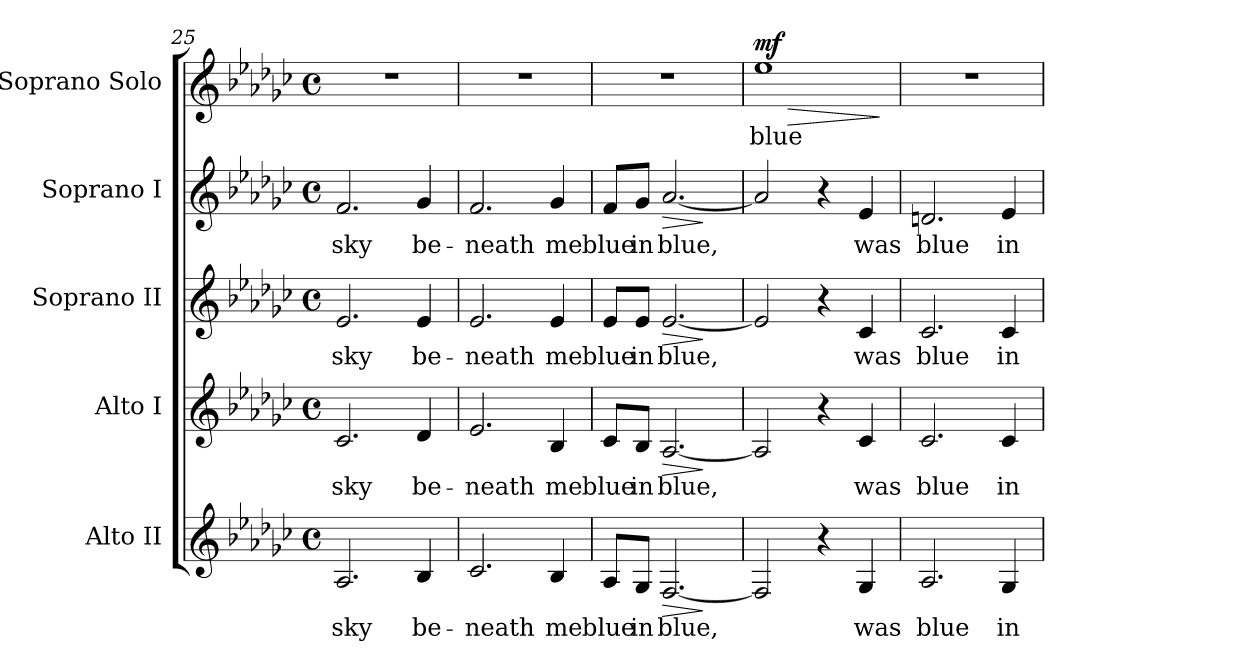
**kern	**text	**dynam	**kern	**text	**dynam	**kern	**text	**dynam	**kern	**text	**dynam	**kern	**text	**dynam
*part5	*part5	*part5	*part4	*part4	*part4	*part3	*part3	*part3	*part2	*part2	*part2	*part1	*part1	*part1
*staff5	*staff5	*staff5	*staff4	*staff4	*staff4	*staff3	*staff3	*staff3	*staff2	*staff2	*staff2	*staff1	*staff1	*staff1
*I"Alto II	*	*	*I"Alto I	*	*	*I"Soprano II	*	*	*I"Soprano I	*	*	*I"Soprano Solo	*	*
*I'A.	*	*	*I'A.	*	*	*I'S.	*	*	*I'S.	*	*	*I'S. Solo	*	*
*clefG2	*	*	*clefG2	*	*	*clefG2	*	*	*clefG2	*	*	*clefG2	*	*
*k[b-e-a-d-g-c-]	*	*	*k[b-e-a-d-g-c-]	*	*	*k[b-e-a-d-g-c-]	*	*	*k[b-e-a-d-g-c-]	*	*	*k[b-e-a-d-g-c-]	*	*
*e-:	*	*	*e-:	*	*	*e-:	*	*	*e-:	*	*	*e-:	*	*
*M4/4	*	*	*M4/4	*	*	*M4/4	*	*	*M4/4	*	*	*M4/4	*	*
*met(c)	*	*	*met(c)	*	*	*met(c)	*	*	*met(c)	*	*	*met(c)	*	*
=25	=25	=25	=25	=25	=25	=25	=25	=25	=25	=25	=25	=25	=25	=25
!	!LO:LY:b:color=#000000	!	!	!	!	!	!	!	!	!	!	!	!	!
!	!	!	!	!LO:LY:b:color=#000000	!	!	!	!	!	!	!	!	!	!
!	!	!	!	!	!	!	!LO:LY:b:color=#000000	!	!	!	!	!	!	!
!	!	!	!	!	!	!	!	!	!	!LO:LY:b:color=#000000	!	!	!	!
2.A-i/	sky	.	2.c-i/	sky	.	2.e-i/	sky	.	2.fi/	sky	.	1r	.	.
!	!LO:LY:b:color=#000000	!	!	!	!	!	!	!	!	!	!	!	!	!
!	!	!	!	!LO:LY:b:color=#000000	!	!	!	!	!	!	!	!	!	!
!	!	!	!	!	!	!	!LO:LY:b:color=#000000	!	!	!	!	!	!	!
!	!	!	!	!	!	!	!	!	!	!LO:LY:b:color=#000000	!	!	!	!
4B-i/	be-	.	4d-i/	be-	.	4e-i/	be-	.	4g-i/	be-	.	.	.	.
=26	=26	=26	=26	=26	=26	=26	=26	=26	=26	=26	=26	=26	=26	=26
!	!LO:LY:b:color=#000000	!	!	!	!	!	!	!	!	!	!	!	!	!
!	!	!	!	!LO:LY:b:color=#000000	!	!	!	!	!	!	!	!	!	!
!	!	!	!	!	!	!	!LO:LY:b:color=#000000	!	!	!	!	!	!	!
!	!	!	!	!	!	!	!	!	!	!LO:LY:b:color=#000000	!	!	!	!
2.c-i/	-neath	.	2.e-i/	-neath	.	2.e-i/	-neath	.	2.fi/	-neath	.	1r	.	.
!	!LO:LY:b:color=#000000	!	!	!	!	!	!	!	!	!	!	!	!	!
!	!	!	!	!LO:LY:b:color=#000000	!	!	!	!	!	!	!	!	!	!
!	!	!	!	!	!	!	!LO:LY:b:color=#000000	!	!	!	!	!	!	!
!	!	!	!	!	!	!	!	!	!	!LO:LY:b:color=#000000	!	!	!	!
4B-i/	me	.	4B-i/	me	.	4e-i/	me	.	4g-i/	me	.	.	.	.
=27	=27	=27	=27	=27	=27	=27	=27	=27	=27	=27	=27	=27	=27	=27
!	!LO:LY:b:color=#000000	!	!	!	!	!	!	!	!	!	!	!	!	!
!	!	!	!	!LO:LY:b:color=#000000	!	!	!	!	!	!	!	!	!	!
!	!	!	!	!	!	!	!LO:LY:b:color=#000000	!	!	!	!	!	!	!
!	!	!	!	!	!	!	!	!	!	!LO:LY:b:color=#000000	!	!	!	!
8A-i/L	blue	.	8c-i/L	blue	.	8e-i/L	blue	.	8fi/L	blue	.	1r	.	.
!	!LO:LY:b:color=#000000	!	!	!	!	!	!	!	!	!	!	!	!	!
!	!	!	!	!LO:LY:b:color=#000000	!	!	!	!	!	!	!	!	!	!
!	!	!	!	!	!	!	!LO:LY:b:color=#000000	!	!	!	!	!	!	!
!	!	!	!	!	!	!	!	!	!	!LO:LY:b:color=#000000	!	!	!	!
8G-i/J	in	.	8B-i/J	in	.	8e-i/J	in	.	8g-i/J	in	.	.	.	.
!	!LO:LY:b:color=#000000	!LO:HP:b	!	!	!	!	!	!	!	!	!	!	!	!
!	!	!	!	!LO:LY:b:color=#000000	!LO:HP:b	!	!	!	!	!	!	!	!	!
!	!	!	!	!	!	!	!LO:LY:b:color=#000000	!LO:HP:b	!	!	!	!	!	!
!	!	!	!	!	!	!	!	!	!	!LO:LY:b:color=#000000	!LO:HP:b	!	!	!
[<2.Fi/	blue,	>	[<2.A-i/	blue,	>	[<2.e-i/	blue,	>	[<2.a-i/	blue,	>	.	.	.
.	.	]	.	.	]	.	.	]	.	.	]	.	.	.
=28	=28	=28	=28	=28	=28	=28	=28	=28	=28	=28	=28	=28	=28	=28
!	!	!	!	!	!	!	!	!	!	!	!	!	!LO:LY:b:color=#000000	!LO:HP:b
2Fi/]	.	.	2A-i/]	.	.	2e-i/]	.	.	2a-i/]	.	.	1ee-i	blue	> mf
4r	.	.	4r	.	.	4r	.	.	4r	.	.	.	.	.
!	!LO:LY:b:color=#000000	!	!	!	!	!	!	!	!	!	!	!	!	!
!	!	!	!	!LO:LY:b:color=#000000	!	!	!	!	!	!	!	!	!	!
!	!	!	!	!	!	!	!LO:LY:b:color=#000000	!	!	!	!	!	!	!
!	!	!	!	!	!	!	!	!	!	!LO:LY:b:color=#000000	!	!	!	!
4G-i/	was	.	4c-i/	was	.	4c-i/	was	.	4e-i/	was	.	.	.	.
.	.	.	.	.	.	.	.	.	.	.	.	.	.	]
=29	=29	=29	=29	=29	=29	=29	=29	=29	=29	=29	=29	=29	=29	=29
!	!LO:LY:b:color=#000000	!	!	!	!	!	!	!	!	!	!	!	!	!
!	!	!	!	!LO:LY:b:color=#000000	!	!	!	!	!	!	!	!	!	!
!	!	!	!	!	!	!	!LO:LY:b:color=#000000	!	!	!	!	!	!	!
!	!	!	!	!	!	!	!	!	!	!LO:LY:b:color=#000000	!	!	!	!
2.A-i/	blue	.	2.c-i/	blue	.	2.c-i/	blue	.	2.dni/	blue	.	1r	.	.
!	!LO:LY:b:color=#000000	!	!	!	!	!	!	!	!	!	!	!	!	!
!	!	!	!	!LO:LY:b:color=#000000	!	!	!	!	!	!	!	!	!	!
!	!	!	!	!	!	!	!LO:LY:b:color=#000000	!	!	!	!	!	!	!
!	!	!	!	!	!	!	!	!	!	!LO:LY:b:color=#000000	!	!	!	!
4G-i/	in	.	4c-i/	in	.	4c-i/	in	.	4e-i/	in	.	.	.	.
=	=	=	=	=	=	=	=	=	=	=	=	=	=	=
*-	*-	*-	*-	*-	*-	*-	*-	*-	*-	*-	*-	*-	*-	*-
